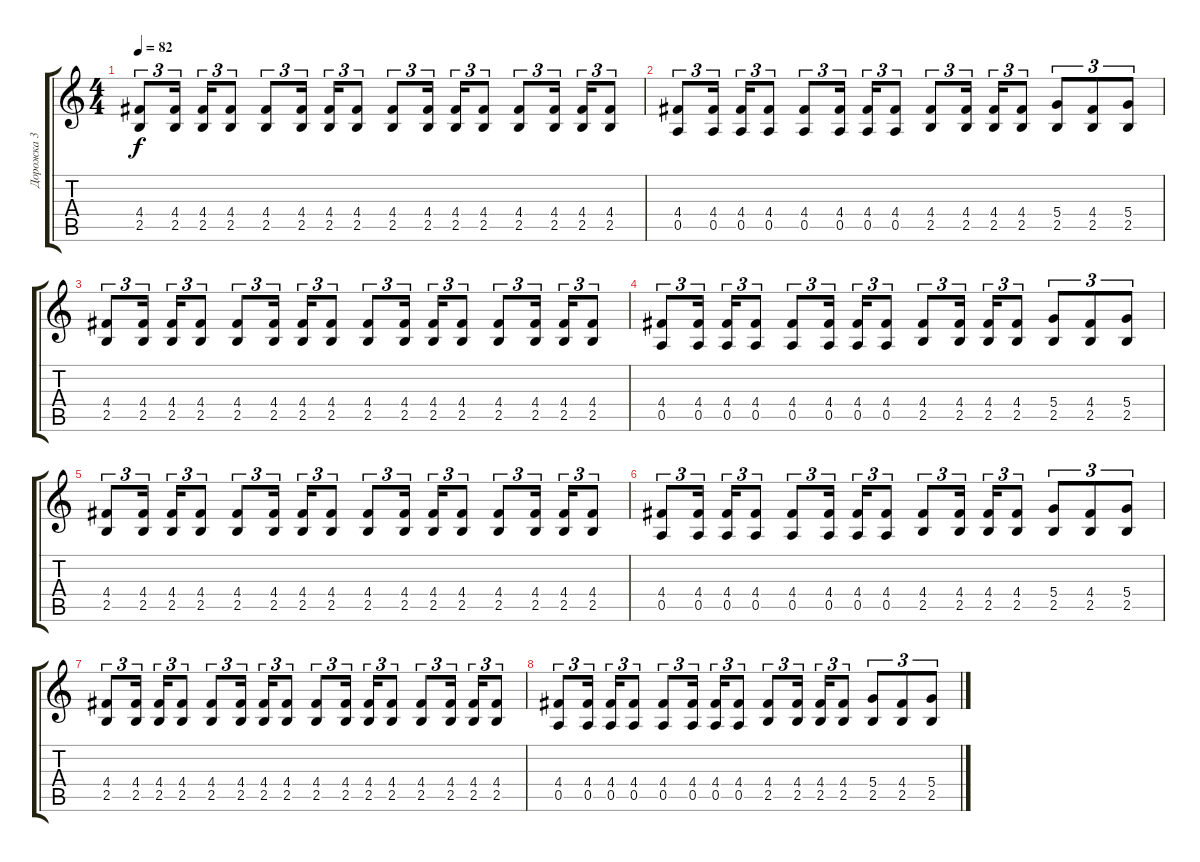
\track ("Дорожка 3" "Дорожка 3") {instrument acousticguitarsteel}
\staff {score tabs}
\tuning (E4 B3 G3 D3 A2 E2) {hide}
\ts (4 4)
\tempo 82
\clef g2
\ks c
(4.4 2.5).8{tu (3 2) dy f instrument distortionguitar} (4.4 2.5).16{tu (3 2)} (4.4 2.5).16{tu (3 2)} (4.4 2.5).8{tu (3 2)} (4.4 2.5).8{tu (3 2)} (4.4 2.5).16{tu (3 2)} (4.4 2.5).16{tu (3 2)} (4.4 2.5).8{tu (3 2)} (4.4 2.5).8{tu (3 2)} (4.4 2.5).16{tu (3 2)} (4.4 2.5).16{tu (3 2)} (4.4 2.5).8{tu (3 2)} (4.4 2.5).8{tu (3 2)} (4.4 2.5).16{tu (3 2)} (4.4 2.5).16{tu (3 2)} (4.4 2.5).8{tu (3 2)} |
(4.4 0.5).8{tu (3 2)} (4.4 0.5).16{tu (3 2)} (4.4 0.5).16{tu (3 2)} (4.4 0.5).8{tu (3 2)} (4.4 0.5).8{tu (3 2)} (4.4 0.5).16{tu (3 2)} (4.4 0.5).16{tu (3 2)} (4.4 0.5).8{tu (3 2)} (4.4 2.5).8{tu (3 2)} (4.4 2.5).16{tu (3 2)} (4.4 2.5).16{tu (3 2)} (4.4 2.5).8{tu (3 2)} (5.4 2.5).8{tu (3 2)} (4.4 2.5).8{tu (3 2)} (5.4 2.5).8{tu (3 2)} |
(4.4 2.5).8{tu (3 2)} (4.4 2.5).16{tu (3 2)} (4.4 2.5).16{tu (3 2)} (4.4 2.5).8{tu (3 2)} (4.4 2.5).8{tu (3 2)} (4.4 2.5).16{tu (3 2)} (4.4 2.5).16{tu (3 2)} (4.4 2.5).8{tu (3 2)} (4.4 2.5).8{tu (3 2)} (4.4 2.5).16{tu (3 2)} (4.4 2.5).16{tu (3 2)} (4.4 2.5).8{tu (3 2)} (4.4 2.5).8{tu (3 2)} (4.4 2.5).16{tu (3 2)} (4.4 2.5).16{tu (3 2)} (4.4 2.5).8{tu (3 2)} |
(4.4 0.5).8{tu (3 2)} (4.4 0.5).16{tu (3 2)} (4.4 0.5).16{tu (3 2)} (4.4 0.5).8{tu (3 2)} (4.4 0.5).8{tu (3 2)} (4.4 0.5).16{tu (3 2)} (4.4 0.5).16{tu (3 2)} (4.4 0.5).8{tu (3 2)} (4.4 2.5).8{tu (3 2)} (4.4 2.5).16{tu (3 2)} (4.4 2.5).16{tu (3 2)} (4.4 2.5).8{tu (3 2)} (5.4 2.5).8{tu (3 2)} (4.4 2.5).8{tu (3 2)} (5.4 2.5).8{tu (3 2)} |
(4.4 2.5).8{tu (3 2)} (4.4 2.5).16{tu (3 2)} (4.4 2.5).16{tu (3 2)} (4.4 2.5).8{tu (3 2)} (4.4 2.5).8{tu (3 2)} (4.4 2.5).16{tu (3 2)} (4.4 2.5).16{tu (3 2)} (4.4 2.5).8{tu (3 2)} (4.4 2.5).8{tu (3 2)} (4.4 2.5).16{tu (3 2)} (4.4 2.5).16{tu (3 2)} (4.4 2.5).8{tu (3 2)} (4.4 2.5).8{tu (3 2)} (4.4 2.5).16{tu (3 2)} (4.4 2.5).16{tu (3 2)} (4.4 2.5).8{tu (3 2)} |
(4.4 0.5).8{tu (3 2)} (4.4 0.5).16{tu (3 2)} (4.4 0.5).16{tu (3 2)} (4.4 0.5).8{tu (3 2)} (4.4 0.5).8{tu (3 2)} (4.4 0.5).16{tu (3 2)} (4.4 0.5).16{tu (3 2)} (4.4 0.5).8{tu (3 2)} (4.4 2.5).8{tu (3 2)} (4.4 2.5).16{tu (3 2)} (4.4 2.5).16{tu (3 2)} (4.4 2.5).8{tu (3 2)} (5.4 2.5).8{tu (3 2)} (4.4 2.5).8{tu (3 2)} (5.4 2.5).8{tu (3 2)} |
(4.4 2.5).8{tu (3 2)} (4.4 2.5).16{tu (3 2)} (4.4 2.5).16{tu (3 2)} (4.4 2.5).8{tu (3 2)} (4.4 2.5).8{tu (3 2)} (4.4 2.5).16{tu (3 2)} (4.4 2.5).16{tu (3 2)} (4.4 2.5).8{tu (3 2)} (4.4 2.5).8{tu (3 2)} (4.4 2.5).16{tu (3 2)} (4.4 2.5).16{tu (3 2)} (4.4 2.5).8{tu (3 2)} (4.4 2.5).8{tu (3 2)} (4.4 2.5).16{tu (3 2)} (4.4 2.5).16{tu (3 2)} (4.4 2.5).8{tu (3 2)} |
(4.4 0.5).8{tu (3 2)} (4.4 0.5).16{tu (3 2)} (4.4 0.5).16{tu (3 2)} (4.4 0.5).8{tu (3 2)} (4.4 0.5).8{tu (3 2)} (4.4 0.5).16{tu (3 2)} (4.4 0.5).16{tu (3 2)} (4.4 0.5).8{tu (3 2)} (4.4 2.5).8{tu (3 2)} (4.4 2.5).16{tu (3 2)} (4.4 2.5).16{tu (3 2)} (4.4 2.5).8{tu (3 2)} (5.4 2.5).8{tu (3 2)} (4.4 2.5).8{tu (3 2)} (5.4 2.5).8{tu (3 2)}
